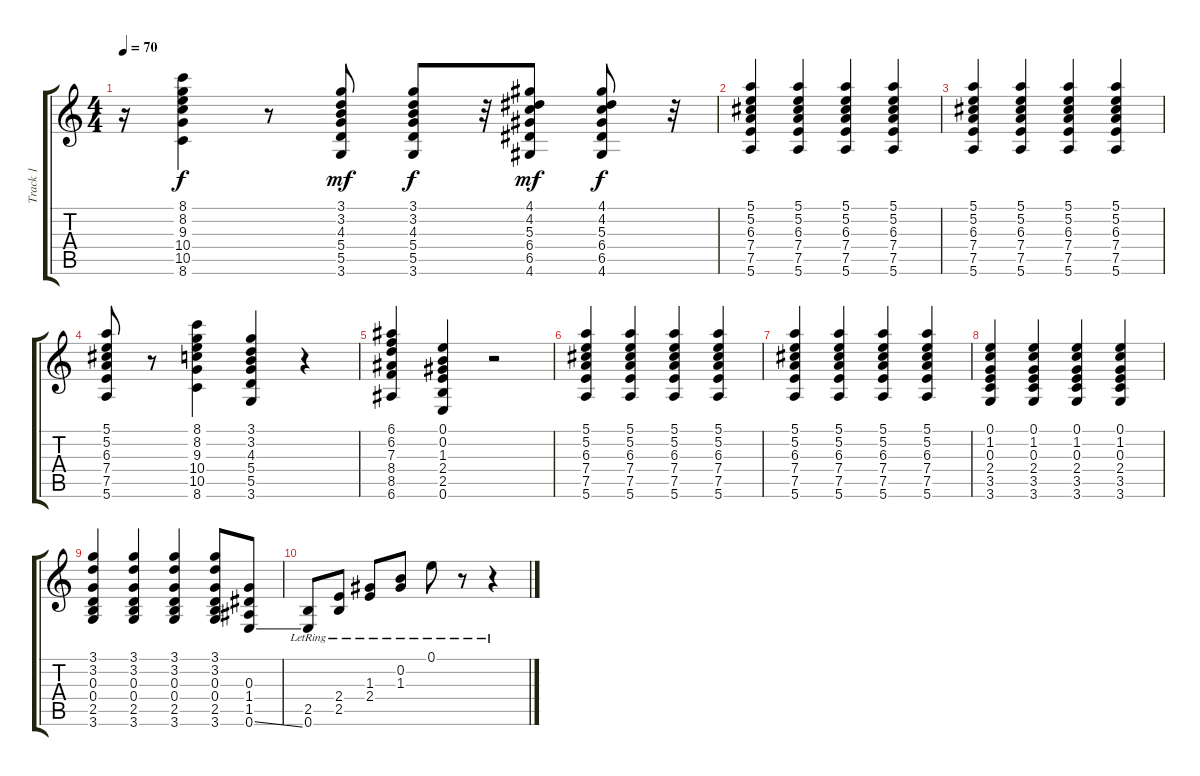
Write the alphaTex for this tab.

\track ("Track 1" "Track 1") {instrument acousticguitarsteel}
\staff {score tabs}
\tuning (E4 B3 G3 D3 A2 E2) {hide}
\ts (4 4)
\tempo 70
\clef g2
\ks c
r.16{dy f} (8.1 8.2 9.3 10.4 10.5 8.6).4 r.8 (3.1 3.2 4.3 5.4 5.5 3.6).8{dy mf} (3.1 3.2 4.3 5.4 5.5 3.6).8{dy f} r.32 (4.1 4.2 5.3 6.4 6.5 4.6).8{dy mf} (4.1 4.2 5.3 6.4 6.5 4.6).8{dy f} r.32 |
(5.1 5.2 6.3 7.4 7.5 5.6).4 (5.1 5.2 6.3 7.4 7.5 5.6).4 (5.1 5.2 6.3 7.4 7.5 5.6).4 (5.1 5.2 6.3 7.4 7.5 5.6).4 |
(5.1 5.2 6.3 7.4 7.5 5.6).4 (5.1 5.2 6.3 7.4 7.5 5.6).4 (5.1 5.2 6.3 7.4 7.5 5.6).4 (5.1 5.2 6.3 7.4 7.5 5.6).4 |
(5.1 5.2 6.3 7.4 7.5 5.6).8 r.8 (8.1 8.2 9.3 10.4 10.5 8.6).4 (3.1 3.2 4.3 5.4 5.5 3.6).4 r.4 |
(6.1 6.2 7.3 8.4 8.5 6.6).4 (0.1 0.2 1.3 2.4 2.5 0.6).4 r.2 |
(5.1 5.2 6.3 7.4 7.5 5.6).4 (5.1 5.2 6.3 7.4 7.5 5.6).4 (5.1 5.2 6.3 7.4 7.5 5.6).4 (5.1 5.2 6.3 7.4 7.5 5.6).4 |
(5.1 5.2 6.3 7.4 7.5 5.6).4 (5.1 5.2 6.3 7.4 7.5 5.6).4 (5.1 5.2 6.3 7.4 7.5 5.6).4 (5.1 5.2 6.3 7.4 7.5 5.6).4 |
(0.1 1.2 0.3 2.4 3.5 3.6).4 (0.1 1.2 0.3 2.4 3.5 3.6).4 (0.1 1.2 0.3 2.4 3.5 3.6).4 (0.1 1.2 0.3 2.4 3.5 3.6).4 |
(3.1 3.2 0.3 0.4 2.5 3.6).4 (3.1 3.2 0.3 0.4 2.5 3.6).4 (3.1 3.2 0.3 0.4 2.5 3.6).4 (3.1 3.2 0.3 0.4 2.5 3.6).8 (0.3 1.4 1.5 0.6{ss}).8 |
(2.5{lr} 0.6{lr}).8 (2.4{lr} 2.5{lr}).8 (1.3{lr} 2.4{lr}).8 (0.2{lr} 1.3{lr}).8 0.1{lr}.8 r.8 r.4
